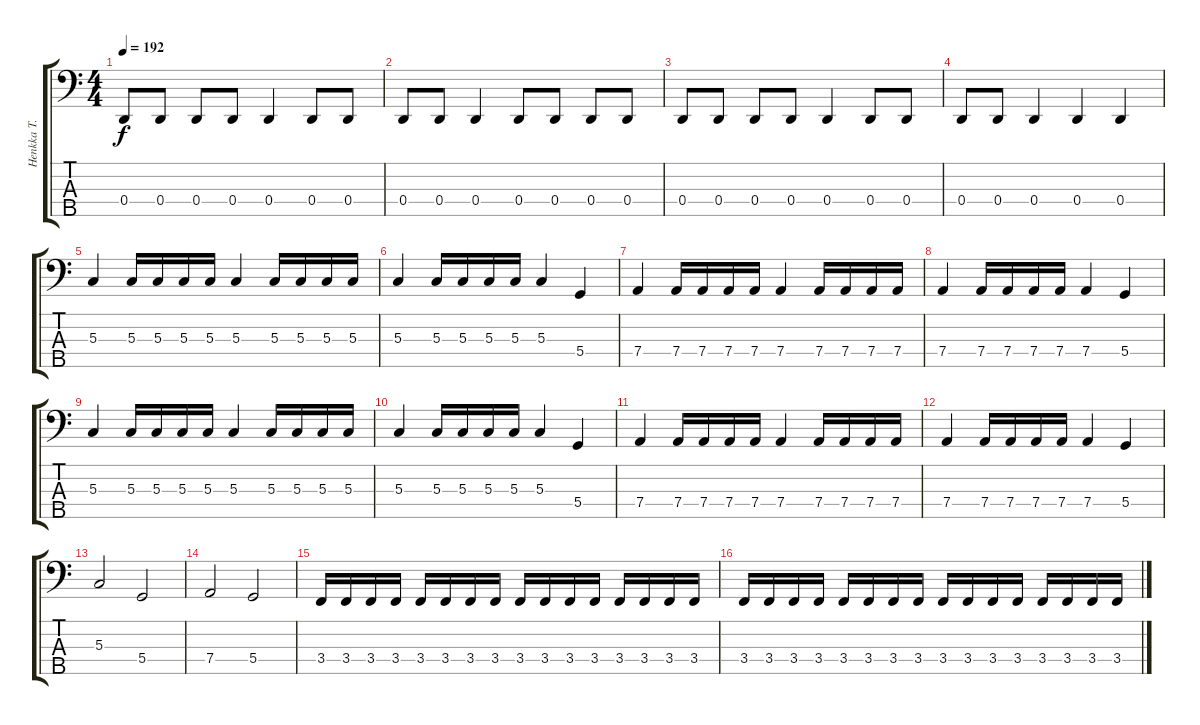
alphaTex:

\track ("Henkka T. Blacksmith" "Henkka T. ") {instrument electricbasspick}
\staff {score tabs}
\tuning (F2 C2 G1 D1 A0) {hide}
\ts (4 4)
\tempo 192
\clef f4
\ks c
0.4.8{dy f} 0.4.8 0.4.8 0.4.8 0.4.4 0.4.8 0.4.8 |
0.4.8 0.4.8 0.4.4 0.4.8 0.4.8 0.4.8 0.4.8 |
0.4.8 0.4.8 0.4.8 0.4.8 0.4.4 0.4.8 0.4.8 |
0.4.8 0.4.8 0.4.4 0.4.4 0.4.4 |
5.3.4 5.3.16 5.3.16 5.3.16 5.3.16 5.3.4 5.3.16 5.3.16 5.3.16 5.3.16 |
5.3.4 5.3.16 5.3.16 5.3.16 5.3.16 5.3.4 5.4.4 |
7.4.4 7.4.16 7.4.16 7.4.16 7.4.16 7.4.4 7.4.16 7.4.16 7.4.16 7.4.16 |
7.4.4 7.4.16 7.4.16 7.4.16 7.4.16 7.4.4 5.4.4 |
5.3.4 5.3.16 5.3.16 5.3.16 5.3.16 5.3.4 5.3.16 5.3.16 5.3.16 5.3.16 |
5.3.4 5.3.16 5.3.16 5.3.16 5.3.16 5.3.4 5.4.4 |
7.4.4 7.4.16 7.4.16 7.4.16 7.4.16 7.4.4 7.4.16 7.4.16 7.4.16 7.4.16 |
7.4.4 7.4.16 7.4.16 7.4.16 7.4.16 7.4.4 5.4.4 |
5.3.2 5.4.2 |
7.4.2 5.4.2 |
3.4.16 3.4.16 3.4.16 3.4.16 3.4.16 3.4.16 3.4.16 3.4.16 3.4.16 3.4.16 3.4.16 3.4.16 3.4.16 3.4.16 3.4.16 3.4.16 |
3.4.16 3.4.16 3.4.16 3.4.16 3.4.16 3.4.16 3.4.16 3.4.16 3.4.16 3.4.16 3.4.16 3.4.16 3.4.16 3.4.16 3.4.16 3.4.16
